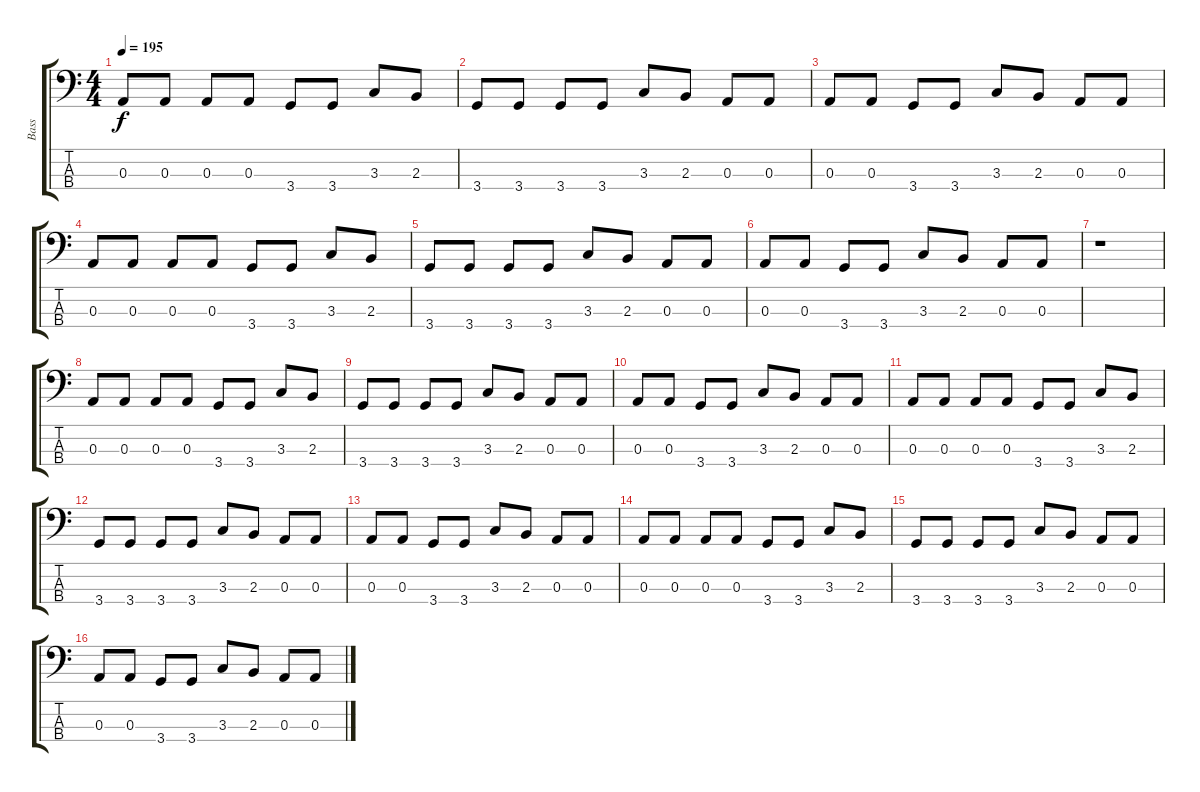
\track ("Bass" "Bass") {instrument electricbassfinger}
\staff {score tabs}
\tuning (G2 D2 A1 E1) {hide}
\ts (4 4)
\tempo 195
\clef f4
\ks c
0.3.8{dy f} 0.3.8 0.3.8 0.3.8 3.4.8 3.4.8 3.3.8 2.3.8 |
3.4.8 3.4.8 3.4.8 3.4.8 3.3.8 2.3.8 0.3.8 0.3.8 |
0.3.8 0.3.8 3.4.8 3.4.8 3.3.8 2.3.8 0.3.8 0.3.8 |
0.3.8 0.3.8 0.3.8 0.3.8 3.4.8 3.4.8 3.3.8 2.3.8 |
3.4.8 3.4.8 3.4.8 3.4.8 3.3.8 2.3.8 0.3.8 0.3.8 |
0.3.8 0.3.8 3.4.8 3.4.8 3.3.8 2.3.8 0.3.8 0.3.8 |
r.1 |
0.3.8 0.3.8 0.3.8 0.3.8 3.4.8 3.4.8 3.3.8 2.3.8 |
3.4.8 3.4.8 3.4.8 3.4.8 3.3.8 2.3.8 0.3.8 0.3.8 |
0.3.8 0.3.8 3.4.8 3.4.8 3.3.8 2.3.8 0.3.8 0.3.8 |
0.3.8 0.3.8 0.3.8 0.3.8 3.4.8 3.4.8 3.3.8 2.3.8 |
3.4.8 3.4.8 3.4.8 3.4.8 3.3.8 2.3.8 0.3.8 0.3.8 |
0.3.8 0.3.8 3.4.8 3.4.8 3.3.8 2.3.8 0.3.8 0.3.8 |
0.3.8 0.3.8 0.3.8 0.3.8 3.4.8 3.4.8 3.3.8 2.3.8 |
3.4.8 3.4.8 3.4.8 3.4.8 3.3.8 2.3.8 0.3.8 0.3.8 |
0.3.8 0.3.8 3.4.8 3.4.8 3.3.8 2.3.8 0.3.8 0.3.8
